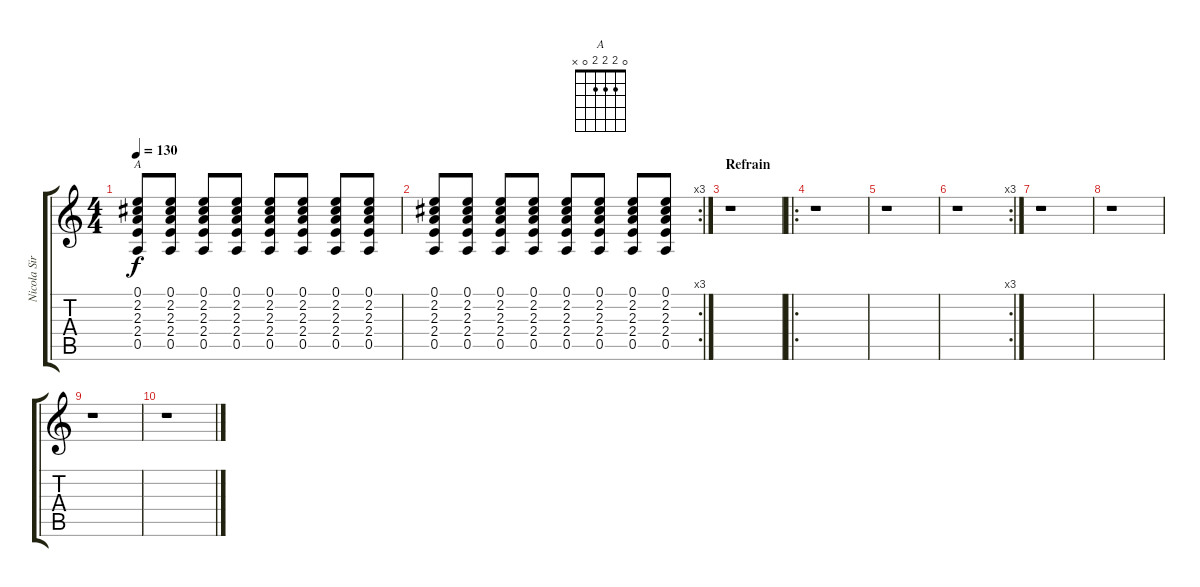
\track ("Nicola Sirkis" "Nicola Sir") {instrument distortionguitar}
\staff {score tabs}
\tuning (E4 B3 G3 D3 A2 E2) {hide}
\chord ("A" 0 2 2 2 0 x)
\ts (4 4)
\tempo 130
\clef g2
\ks c
(0.1 2.2 2.3 2.4 0.5).8{ch "A" dy f} (0.1 2.2 2.3 2.4 0.5).8 (0.1 2.2 2.3 2.4 0.5).8 (0.1 2.2 2.3 2.4 0.5).8 (0.1 2.2 2.3 2.4 0.5).8 (0.1 2.2 2.3 2.4 0.5).8 (0.1 2.2 2.3 2.4 0.5).8 (0.1 2.2 2.3 2.4 0.5).8 |
\rc 3
(0.1 2.2 2.3 2.4 0.5).8 (0.1 2.2 2.3 2.4 0.5).8 (0.1 2.2 2.3 2.4 0.5).8 (0.1 2.2 2.3 2.4 0.5).8 (0.1 2.2 2.3 2.4 0.5).8 (0.1 2.2 2.3 2.4 0.5).8 (0.1 2.2 2.3 2.4 0.5).8 (0.1 2.2 2.3 2.4 0.5).8 |
\section ("" "Refrain")
r.1 |
\ro
r.1 |
r.1 |
\rc 3
r.1 |
r.1 |
r.1 |
r.1 |
r.1
